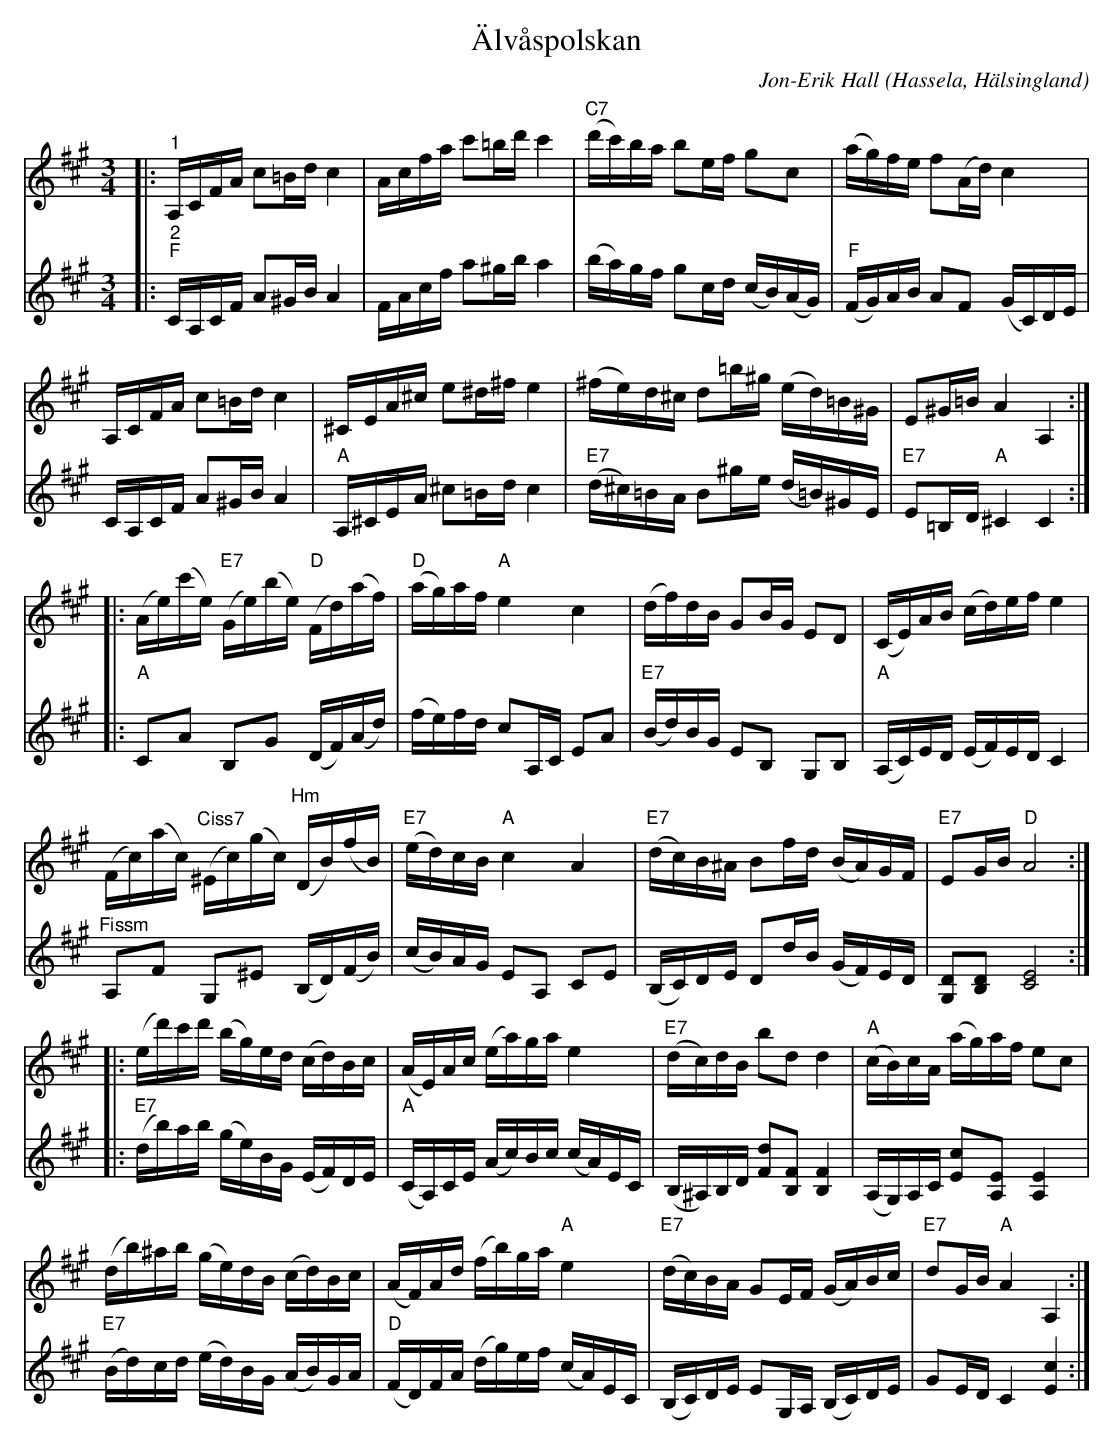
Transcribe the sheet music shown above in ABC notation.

X:1
T:Älvåspolskan
C:Jon-Erik Hall
O:Hassela, Hälsingland
L:1/16
M:3/4
K:A
V:1
|:"^1" A,CFA c2=Bd c4 | Acfa c'2=bd' c'4 |"C7" (d'c')ba b2ef g2c2 | (ag)fe f2(Ad) c4 |
A,CFA c2=Bd c4 | ^CEA^c e2^d^f e4 | (^fe)d^c d2=b^g (ed)=B^G | E2^G=B A4 A,4 ::
[K:A] (Ae)(c'e)"E7" (Ge)(be)"D" (Fd)(af) |"D" (ag)af"A" e4 c4 | (df)dB G2BG E2D2 | (CE)AB (cd)ef e4 |
(Fc)(ac)"^Ciss7" (^Ec)(gc)"^Hm" (DB)(fB) |"E7" (ed)cB"A" c4 A4 | "E7" (dc)B^A B2fd (BA)GF |"E7" E2GB"D" A8 ::
(ed')c'd' (bg)ed (cd)Bc | (AE)Ac (ea)ga e4 | "E7" (dc)dB b2d2 d4 |"A" (cB)cA (ag)af e2c2 |
(db)^ab (ge)dB (cd)Bc | (AF)Ad (fb)ga"A" e4 | "E7" (dc)BA G2EF (GA)Bc |"E7" d2GB"A" A4 A,4 :|
V:2
|:"^2""F" CA,CF A2^GB A4 | FAcf a2^gb a4 | (ba)gf g2cd (cB)(AG) |"F" (FG)AB A2F2 (GC)DE |
CA,CF A2^GB A4 |"A" A,^CEA ^c2=Bd c4 |"E7" (d^c)=BA B2^ge (d=B)^GE |"E7" E2=B,D"A" ^C4 C4 ::
[K:A]"A" C2A2 B,2G2 (DF)(Ad) | (fe)fd c2A,C E2A2 |"E7" (Bd)BG E2B,2 G,2B,2 | "A" (A,C)ED (EF)ED C4 |
"^Fissm" A,2F2 G,2^E2 (B,D)(FB) | (cB)AG E2A,2 C2E2 | (B,C)DE D2dB (GF)ED | [G,D]2[B,D]2 [CE]8 ::
"E7" (db)ab (ge)BG (EF)DE |"A" (CA,)CE (Ac)Bc (cA)EC | (B,^A,)B,D [Fd]2[B,F]2 [B,F]4 | (A,G,)A,C [Ec]2[A,E]2 [A,E]4 |
"E7" (Bd)cd (ed)BG (AB)GA | "D" (FD)FA (dg)ef (cA)EC | (B,C)DE E2G,A, (B,C)DE | G2ED C4 [Ec]4 :|
